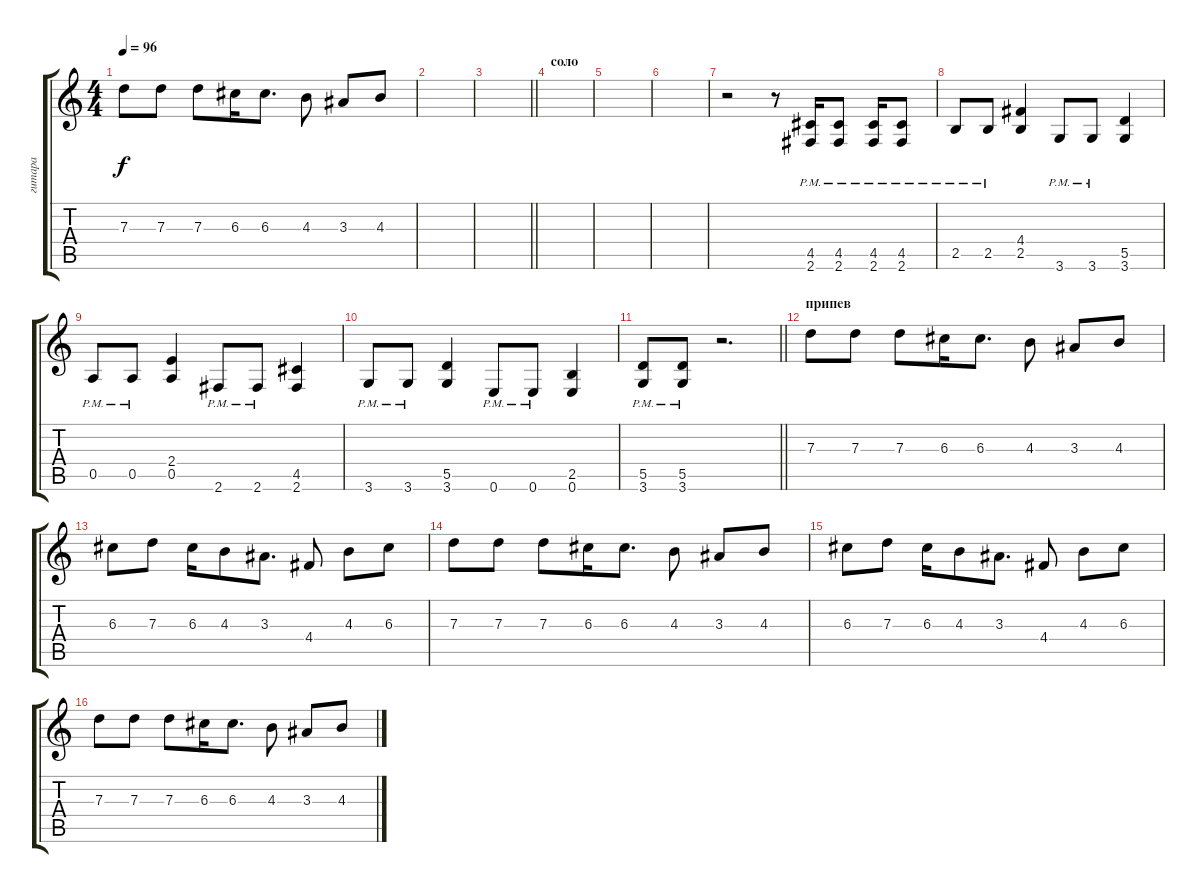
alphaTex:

\track ("гитара" "гитара") {instrument overdrivenguitar}
\staff {score tabs}
\tuning (E4 B3 G3 D3 A2 E2) {hide}
\ts (4 4)
\tempo 96
\clef g2
\ks c
7.3.8{dy f} 7.3.8 7.3.8 6.3.16 6.3.8{d} 4.3.8 3.3.8 4.3.8 |
|
\barLineRight lightlight
|
\section ("" "соло")
|
|
|
r.2 r.8 (4.5{pm} 2.6{pm}).16 (4.5{pm} 2.6{pm}).8 (4.5{pm} 2.6{pm}).16 (4.5{pm} 2.6{pm}).8 |
2.5{pm}.8 2.5{pm}.8 (4.4 2.5).4 3.6{pm}.8 3.6{pm}.8 (5.5 3.6).4 |
0.5{pm}.8 0.5{pm}.8 (2.4 0.5).4 2.6{pm}.8 2.6{pm}.8 (4.5 2.6).4 |
3.6{pm}.8 3.6{pm}.8 (5.5 3.6).4 0.6{pm}.8 0.6{pm}.8 (2.5 0.6).4 |
\barLineRight lightlight
(5.5{pm} 3.6{pm}).8 (5.5{pm} 3.6{pm}).8 r.2{d} |
\section ("" "припев")
7.3.8 7.3.8 7.3.8 6.3.16 6.3.8{d} 4.3.8 3.3.8 4.3.8 |
6.3.8 7.3.8 6.3.16 4.3.8 3.3.8{d} 4.4.8 4.3.8 6.3.8 |
7.3.8 7.3.8 7.3.8 6.3.16 6.3.8{d} 4.3.8 3.3.8 4.3.8 |
6.3.8 7.3.8 6.3.16 4.3.8 3.3.8{d} 4.4.8 4.3.8 6.3.8 |
7.3.8 7.3.8 7.3.8 6.3.16 6.3.8{d} 4.3.8 3.3.8 4.3.8
